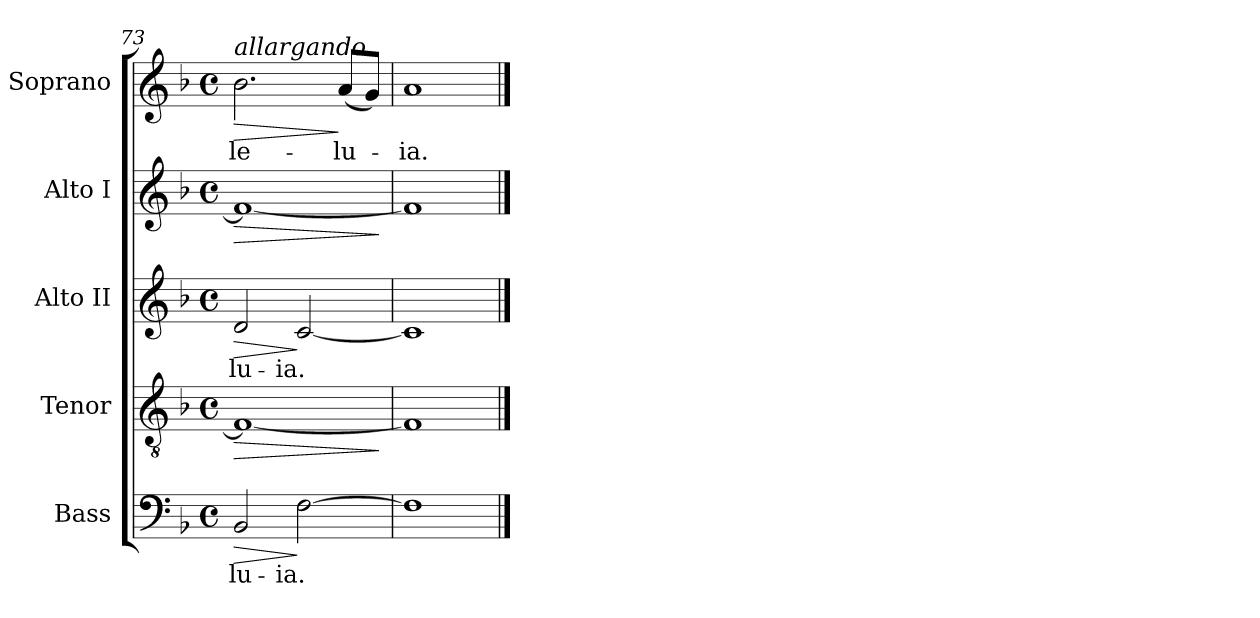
**kern	**text	**dynam	**kern	**dynam	**kern	**text	**dynam	**kern	**dynam	**kern	**text	**dynam
*part5	*part5	*part5	*part4	*part4	*part3	*part3	*part3	*part2	*part2	*part1	*part1	*part1
*staff5	*staff5	*staff5	*staff4	*staff4	*staff3	*staff3	*staff3	*staff2	*staff2	*staff1	*staff1	*staff1
*I"Bass	*	*	*I"Tenor	*	*I"Alto II	*	*	*I"Alto I	*	*I"Soprano	*	*
*I'B.	*	*	*I'T.	*	*I'A2.	*	*	*I'A1.	*	*I'S.	*	*
*clefF4	*	*	*clefGv2	*	*clefG2	*	*	*clefG2	*	*clefG2	*	*
*	*	*	*ITrd7c12	*	*	*	*	*	*	*	*	*
*k[b-]	*	*	*k[b-]	*	*k[b-]	*	*	*k[b-]	*	*k[b-]	*	*
*F:	*	*	*F:	*	*F:	*	*	*F:	*	*F:	*	*
*M4/4	*	*	*M4/4	*	*M4/4	*	*	*M4/4	*	*M4/4	*	*
*met(c)	*	*	*met(c)	*	*met(c)	*	*	*met(c)	*	*met(c)	*	*
=73	=73	=73	=73	=73	=73	=73	=73	=73	=73	=73	=73	=73
!	!LO:LY:b:color=#000000	!LO:HP:b	!	!LO:HP:b	!	!	!	!	!	!	!	!
!	!	!	!	!	!	!LO:LY:b:color=#000000	!LO:HP:b	!	!LO:HP:b	!	!	!
!	!	!	!	!	!	!	!	!	!	!LO:TX:a:i:t=allargando	!	!
!	!	!	!	!	!	!	!	!	!	!	!LO:LY:b:color=#000000	!LO:HP:b
2BB-i/	-lu-	>	1FFi_<	>	2di/	-lu-	>	1fi_<	>	2.b-i\	-le-	>
!	!LO:LY:b:color=#000000	!	!	!	!	!	!	!	!	!	!	!
!	!	!	!	!	!	!LO:LY:b:color=#000000	!	!	!	!	!	!
[>2Fi\	-ia.	]	.	.	[<2ci/	-ia.	]	.	.	.	.	.
!	!	!	!	!	!	!	!	!	!	!	!LO:LY:b:color=#000000	!
.	.	.	.	.	.	.	.	.	.	(8ai/L	-lu-	]
.	.	.	.	.	.	.	.	.	.	8gi/J)	.	.
.	.	.	.	]	.	.	.	.	]	.	.	.
=74	=74	=74	=74	=74	=74	=74	=74	=74	=74	=74	=74	=74
!	!	!	!	!	!	!	!	!	!	!	!LO:LY:b:color=#000000	!
1Fi]	.	.	1FFi]	.	1ci]	.	.	1fi]	.	1ai	-ia.	.
==	==	==	==	==	==	==	==	==	==	==	==	==
*-	*-	*-	*-	*-	*-	*-	*-	*-	*-	*-	*-	*-
